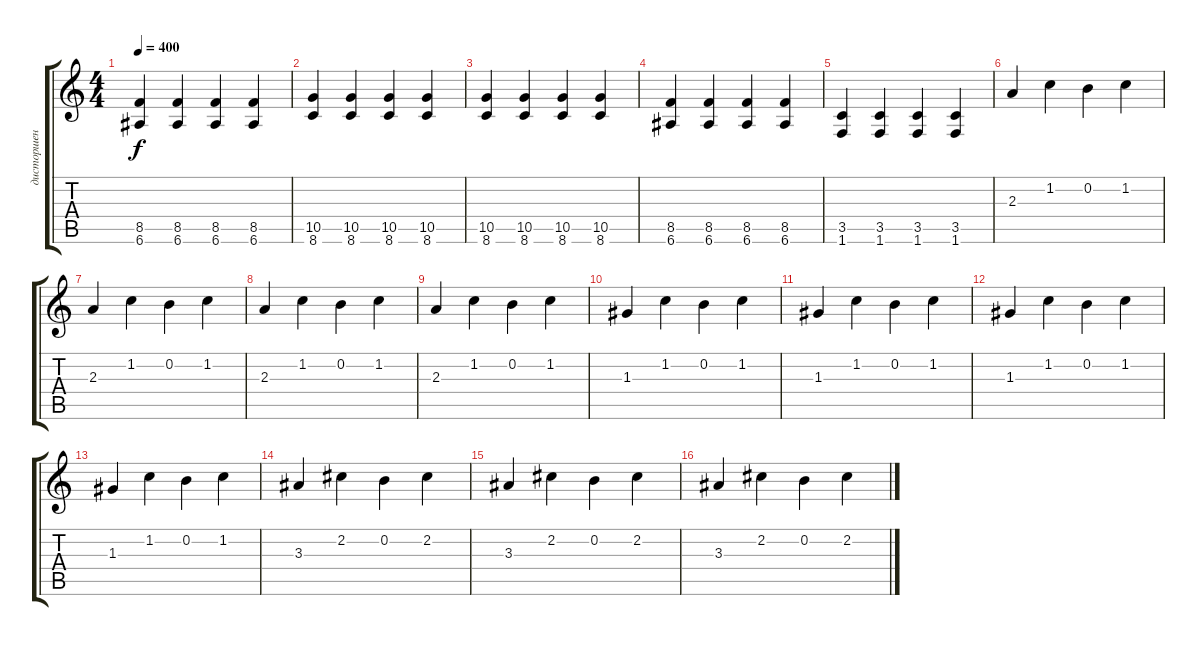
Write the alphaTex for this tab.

\track ("дисторшен" "дисторшен") {instrument distortionguitar}
\staff {score tabs}
\tuning (E4 B3 G3 D3 A2 E2) {hide}
\ts (4 4)
\tempo 400
\clef g2
\ks c
(8.5 6.6).4{dy f} (8.5 6.6).4 (8.5 6.6).4 (8.5 6.6).4 |
(10.5 8.6).4 (10.5 8.6).4 (10.5 8.6).4 (10.5 8.6).4 |
(10.5 8.6).4 (10.5 8.6).4 (10.5 8.6).4 (10.5 8.6).4 |
(8.5 6.6).4 (8.5 6.6).4 (8.5 6.6).4 (8.5 6.6).4 |
(3.5 1.6).4 (3.5 1.6).4 (3.5 1.6).4 (3.5 1.6).4 |
2.3.4 1.2.4 0.2.4 1.2.4 |
2.3.4 1.2.4 0.2.4 1.2.4 |
2.3.4 1.2.4 0.2.4 1.2.4 |
2.3.4 1.2.4 0.2.4 1.2.4 |
1.3.4 1.2.4 0.2.4 1.2.4 |
1.3.4 1.2.4 0.2.4 1.2.4 |
1.3.4 1.2.4 0.2.4 1.2.4 |
1.3.4 1.2.4 0.2.4 1.2.4 |
3.3.4 2.2.4 0.2.4 2.2.4 |
3.3.4 2.2.4 0.2.4 2.2.4 |
3.3.4 2.2.4 0.2.4 2.2.4
